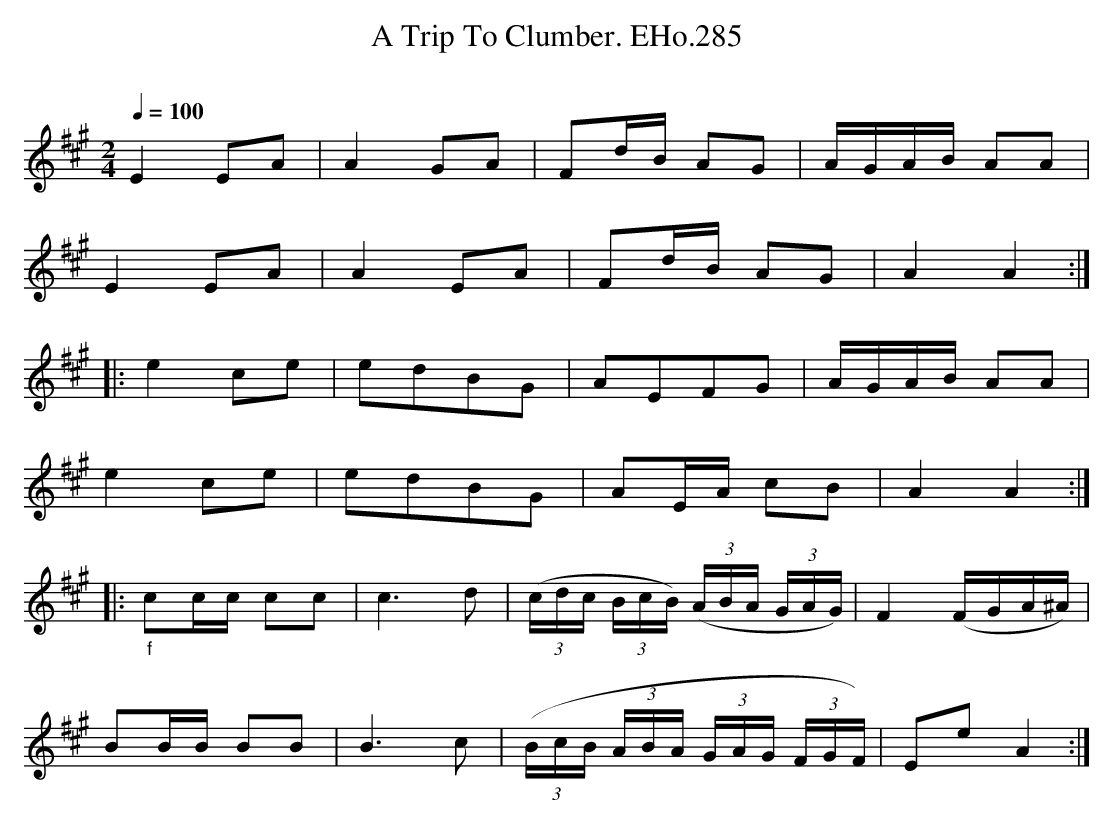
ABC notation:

X:1
T:Trip To Clumber. EHo.285, A
M:2/4
L:1/8
Q:1/4=100
O:
K:A
E2EA | A2GA | Fd/B/ AG | A/G/A/B/ AA |
E2EA | A2EA | Fd/B/ AG | A2A2 :|
|: e2ce | edBG | AEFG | A/G/A/B/ AA |
e2ce | edBG | AE/A/ cB | A2A2 :|
|:"_f"cc/c/ cc | c3d | (3(c/d/c/ (3B/c/B/) (3(A/B/A/ (3G/A/G/) | F2(F/G/A/^A/) |
BB/B/ BB | B3c | (3(B/c/B/ (3A/B/A/ (3G/A/G/ (3F/G/F/) | Ee A2 :|
